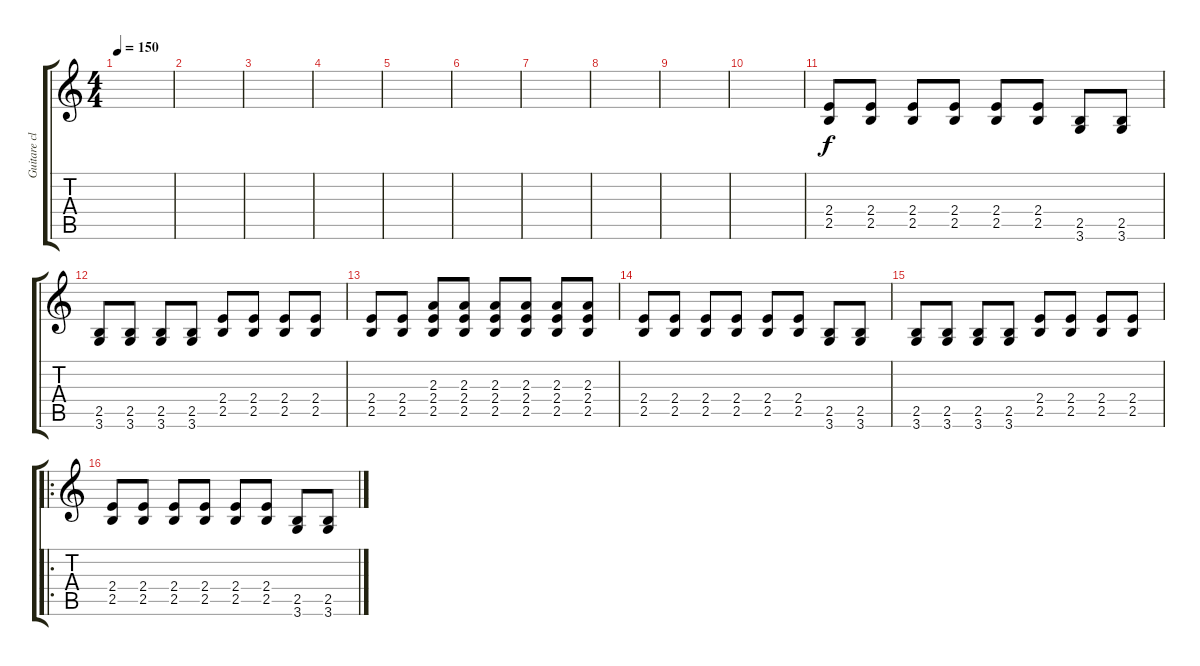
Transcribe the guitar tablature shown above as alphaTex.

\track ("Guitare claire 2" "Guitare cl") {instrument electricguitarclean}
\staff {score tabs}
\tuning (E4 B3 G3 D3 A2 E2) {hide}
\ts (4 4)
\tempo 150
\clef g2
\ks c
|
|
|
|
|
|
|
|
|
|
(2.4 2.5).8 (2.4 2.5).8 (2.4 2.5).8 (2.4 2.5).8 (2.4 2.5).8 (2.4 2.5).8 (2.5 3.6).8 (2.5 3.6).8 |
(2.5 3.6).8 (2.5 3.6).8 (2.5 3.6).8 (2.5 3.6).8 (2.4 2.5).8 (2.4 2.5).8 (2.4 2.5).8 (2.4 2.5).8 |
(2.4 2.5).8 (2.4 2.5).8 (2.3 2.4 2.5).8 (2.3 2.4 2.5).8 (2.3 2.4 2.5).8 (2.3 2.4 2.5).8 (2.3 2.4 2.5).8 (2.3 2.4 2.5).8 |
(2.4 2.5).8 (2.4 2.5).8 (2.4 2.5).8 (2.4 2.5).8 (2.4 2.5).8 (2.4 2.5).8 (2.5 3.6).8 (2.5 3.6).8 |
(2.5 3.6).8 (2.5 3.6).8 (2.5 3.6).8 (2.5 3.6).8 (2.4 2.5).8 (2.4 2.5).8 (2.4 2.5).8 (2.4 2.5).8 |
\ro
(2.4 2.5).8 (2.4 2.5).8 (2.4 2.5).8 (2.4 2.5).8 (2.4 2.5).8 (2.4 2.5).8 (2.5 3.6).8 (2.5 3.6).8
